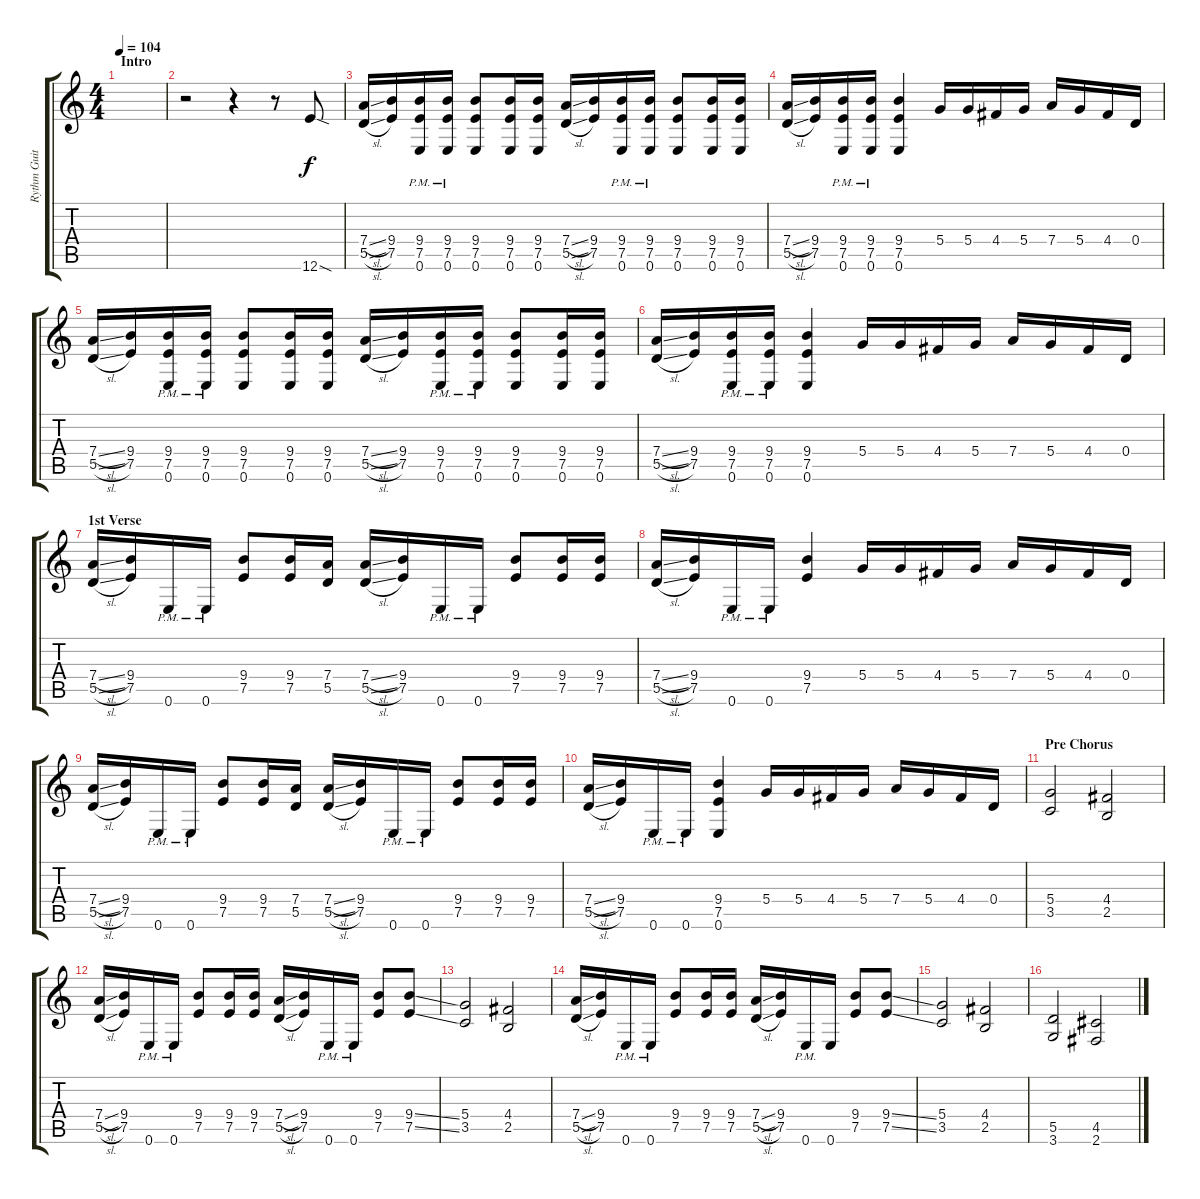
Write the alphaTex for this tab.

\track ("Rythm Guitar 1" "Rythm Guit") {instrument distortionguitar}
\staff {score tabs}
\tuning (E4 B3 G3 D3 A2 E2) {hide}
\ts (4 4)
\section ("" "Intro")
\tempo 104
\clef g2
\ks c
|
r.2 r.4 r.8 12.6{sod}.8 |
(7.4{sl} 5.5{sl}).16 (9.4 7.5).16 (9.4{pm} 7.5{pm} 0.6{pm}).16 (9.4{pm} 7.5{pm} 0.6{pm}).16 (9.4 7.5 0.6).8 (9.4 7.5 0.6).16 (9.4 7.5 0.6).16 (7.4{sl} 5.5{sl}).16 (9.4 7.5).16 (9.4{pm} 7.5{pm} 0.6{pm}).16 (9.4{pm} 7.5{pm} 0.6{pm}).16 (9.4 7.5 0.6).8 (9.4 7.5 0.6).16 (9.4 7.5 0.6).16 |
(7.4{sl} 5.5{sl}).16 (9.4 7.5).16 (9.4{pm} 7.5{pm} 0.6{pm}).16 (9.4{pm} 7.5{pm} 0.6{pm}).16 (9.4 7.5 0.6).4 5.4.16 5.4.16 4.4.16 5.4.16 7.4.16 5.4.16 4.4.16 0.4.16 |
(7.4{sl} 5.5{sl}).16 (9.4 7.5).16 (9.4{pm} 7.5{pm} 0.6{pm}).16 (9.4{pm} 7.5{pm} 0.6{pm}).16 (9.4 7.5 0.6).8 (9.4 7.5 0.6).16 (9.4 7.5 0.6).16 (7.4{sl} 5.5{sl}).16 (9.4 7.5).16 (9.4{pm} 7.5{pm} 0.6{pm}).16 (9.4{pm} 7.5{pm} 0.6{pm}).16 (9.4 7.5 0.6).8 (9.4 7.5 0.6).16 (9.4 7.5 0.6).16 |
(7.4{sl} 5.5{sl}).16 (9.4 7.5).16 (9.4{pm} 7.5{pm} 0.6{pm}).16 (9.4{pm} 7.5{pm} 0.6{pm}).16 (9.4 7.5 0.6).4 5.4.16 5.4.16 4.4.16 5.4.16 7.4.16 5.4.16 4.4.16 0.4.16 |
\section ("" "1st Verse")
(7.4{sl} 5.5{sl}).16 (9.4 7.5).16 0.6{pm}.16 0.6{pm}.16 (9.4 7.5).8 (9.4 7.5).16 (7.4 5.5).16 (7.4{sl} 5.5{sl}).16 (9.4 7.5).16 0.6{pm}.16 0.6{pm}.16 (9.4 7.5).8 (9.4 7.5).16 (9.4 7.5).16 |
(7.4{sl} 5.5{sl}).16 (9.4 7.5).16 0.6{pm}.16 0.6{pm}.16 (9.4 7.5).4 5.4.16 5.4.16 4.4.16 5.4.16 7.4.16 5.4.16 4.4.16 0.4.16 |
(7.4{sl} 5.5{sl}).16 (9.4 7.5).16 0.6{pm}.16 0.6{pm}.16 (9.4 7.5).8 (9.4 7.5).16 (7.4 5.5).16 (7.4{sl} 5.5{sl}).16 (9.4 7.5).16 0.6{pm}.16 0.6{pm}.16 (9.4 7.5).8 (9.4 7.5).16 (9.4 7.5).16 |
(7.4{sl} 5.5{sl}).16 (9.4 7.5).16 0.6{pm}.16 0.6{pm}.16 (9.4 7.5 0.6).4 5.4.16 5.4.16 4.4.16 5.4.16 7.4.16 5.4.16 4.4.16 0.4.16 |
\section ("" "Pre Chorus")
(5.4 3.5).2 (4.4 2.5).2 |
(7.4{sl} 5.5{sl}).16 (9.4 7.5).16 0.6{pm}.16 0.6{pm}.16 (9.4 7.5).8 (9.4 7.5).16 (9.4 7.5).16 (7.4{sl} 5.5{sl}).16 (9.4 7.5).16 0.6{pm}.16 0.6{pm}.16 (9.4 7.5).8 (9.4{ss} 7.5{ss}).8 |
(5.4 3.5).2 (4.4 2.5).2 |
(7.4{sl} 5.5{sl}).16 (9.4 7.5).16 0.6{pm}.16 0.6{pm}.16 (9.4 7.5).8 (9.4 7.5).16 (9.4 7.5).16 (7.4{sl} 5.5{sl}).16 (9.4 7.5).16 0.6{pm}.16 0.6.16 (9.4 7.5).8 (9.4{ss} 7.5{ss}).8 |
(5.4 3.5).2 (4.4 2.5).2 |
(5.5 3.6).2 (4.5 2.6).2
